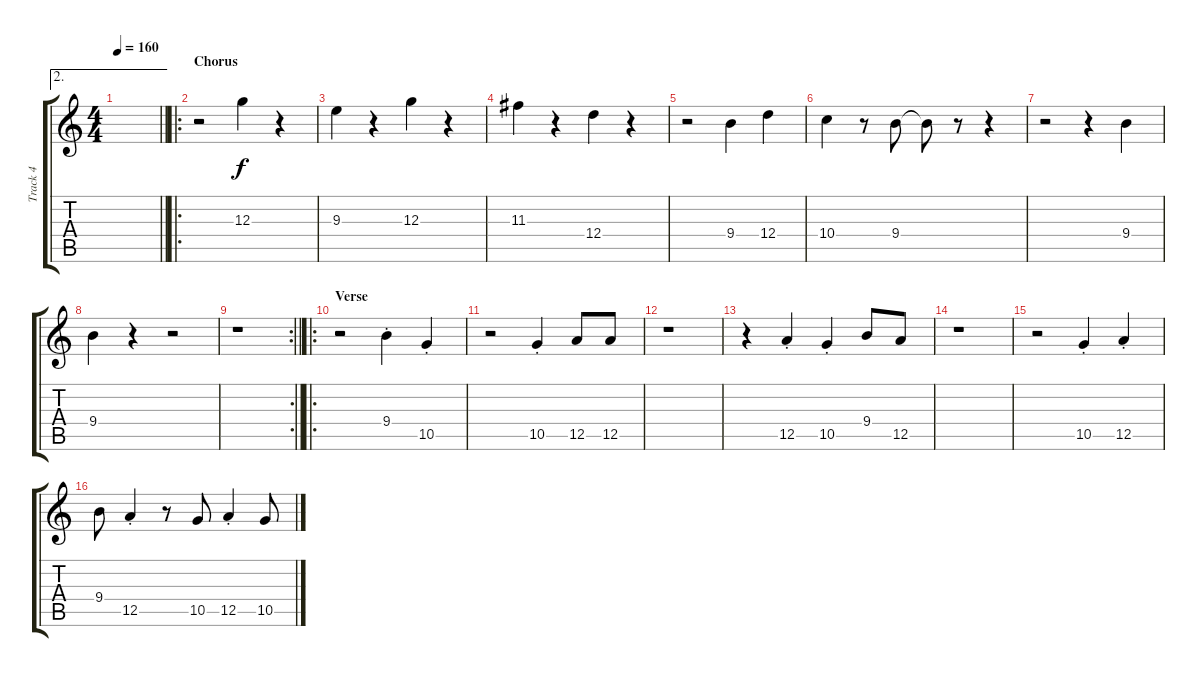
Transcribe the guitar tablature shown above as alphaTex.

\track ("Track 4" "Track 4") {instrument acousticguitarsteel}
\staff {score tabs}
\tuning (E4 B3 G3 D3 A2 E2) {hide}
\ae 2
\ts (4 4)
\tempo 160
\clef g2
\barLineRight lightlight
\ks c
|
\ro
\section ("" "Chorus")
r.2 12.3.4 r.4 |
9.3.4 r.4 12.3.4 r.4 |
11.3.4 r.4 12.4.4 r.4 |
r.2 9.4.4 12.4.4 |
10.4.4 r.8 9.4.8 9.4{t}.8 r.8 r.4 |
r.2 r.4 9.4.4 |
9.4.4 r.4 r.2 |
\rc 2
\barLineRight lightlight
r.1 |
\ro
\section ("" "Verse")
r.2 9.4{st}.4 10.5{st}.4 |
r.2 10.5{st}.4 12.5.8 12.5.8 |
r.1 |
r.4 12.5{st}.4 10.5{st}.4 9.4.8 12.5.8 |
r.1 |
r.2 10.5{st}.4 12.5{st}.4 |
9.4.8 12.5{st}.4 r.8 10.5.8 12.5{st}.4 10.5.8
